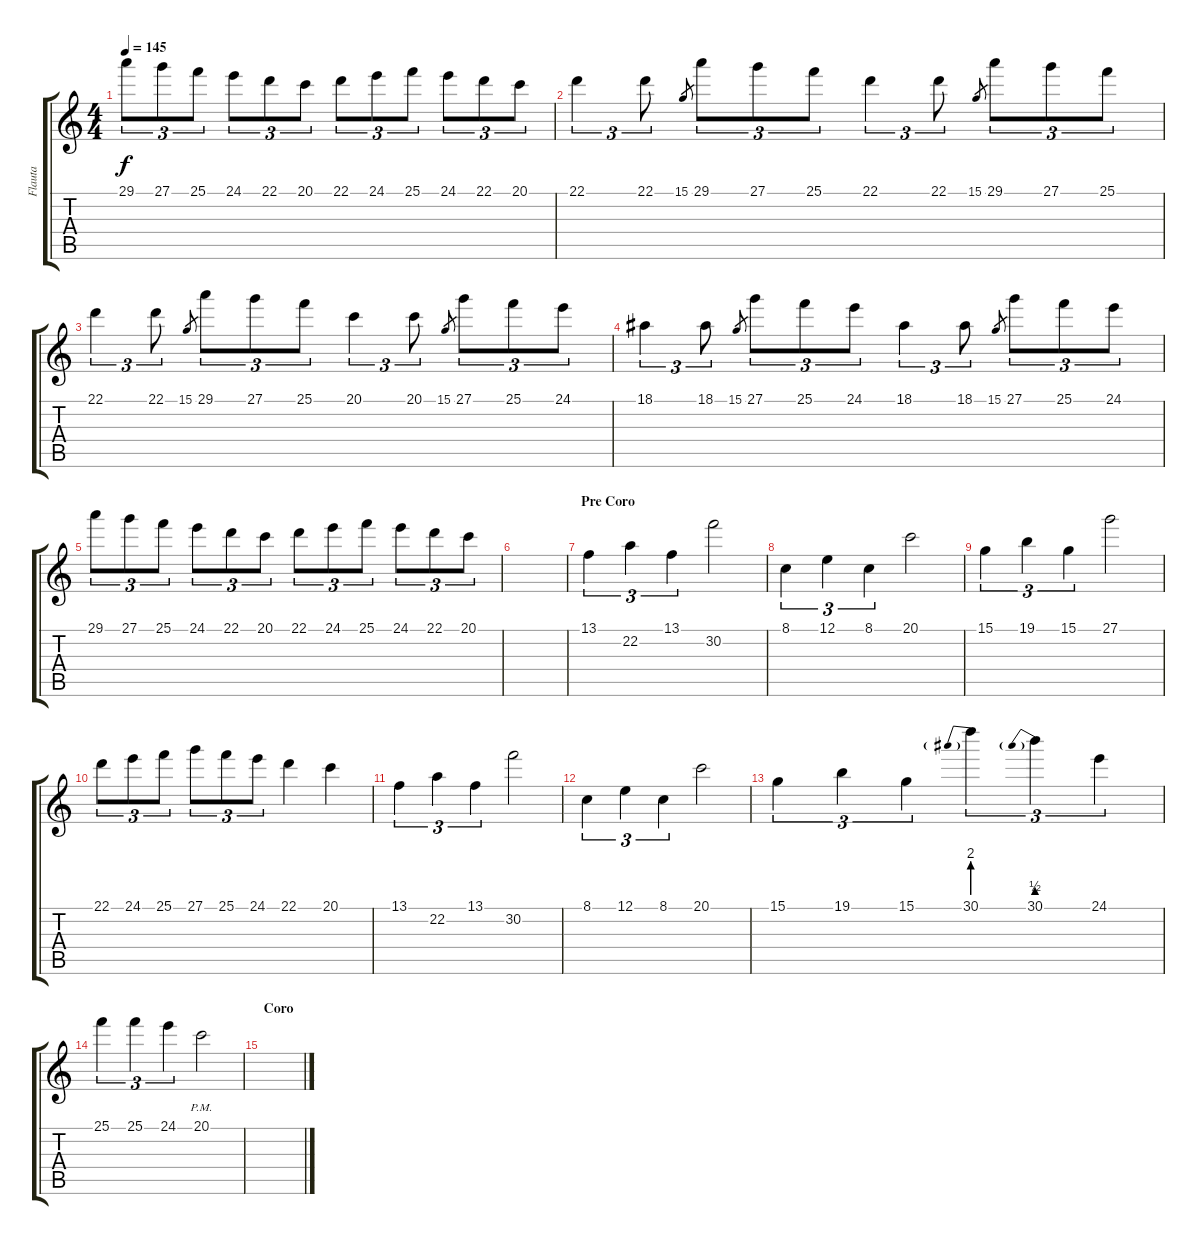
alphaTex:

\track ("Flauta" "Flauta") {instrument flute}
\staff {score tabs}
\tuning (E4 B3 G3 D3 A2 E2) {hide}
\ts (4 4)
\tempo 145
\clef g2
\ks c
29.1.8{tu (3 2) dy f} 27.1.8{tu (3 2)} 25.1.8{tu (3 2)} 24.1.8{tu (3 2)} 22.1.8{tu (3 2)} 20.1.8{tu (3 2)} 22.1.8{tu (3 2)} 24.1.8{tu (3 2)} 25.1.8{tu (3 2)} 24.1.8{tu (3 2)} 22.1.8{tu (3 2)} 20.1.8{tu (3 2)} |
22.1.4{tu (3 2)} 22.1.8{tu (3 2)} 15.1.8{gr} 29.1.8{tu (3 2)} 27.1.8{tu (3 2)} 25.1.8{tu (3 2)} 22.1.4{tu (3 2)} 22.1.8{tu (3 2)} 15.1.8{gr} 29.1.8{tu (3 2)} 27.1.8{tu (3 2)} 25.1.8{tu (3 2)} |
22.1.4{tu (3 2)} 22.1.8{tu (3 2)} 15.1.8{gr} 29.1.8{tu (3 2)} 27.1.8{tu (3 2)} 25.1.8{tu (3 2)} 20.1.4{tu (3 2)} 20.1.8{tu (3 2)} 15.1.8{gr} 27.1.8{tu (3 2)} 25.1.8{tu (3 2)} 24.1.8{tu (3 2)} |
18.1.4{tu (3 2)} 18.1.8{tu (3 2)} 15.1.8{gr} 27.1.8{tu (3 2)} 25.1.8{tu (3 2)} 24.1.8{tu (3 2)} 18.1.4{tu (3 2)} 18.1.8{tu (3 2)} 15.1.8{gr} 27.1.8{tu (3 2)} 25.1.8{tu (3 2)} 24.1.8{tu (3 2)} |
29.1.8{tu (3 2)} 27.1.8{tu (3 2)} 25.1.8{tu (3 2)} 24.1.8{tu (3 2)} 22.1.8{tu (3 2)} 20.1.8{tu (3 2)} 22.1.8{tu (3 2)} 24.1.8{tu (3 2)} 25.1.8{tu (3 2)} 24.1.8{tu (3 2)} 22.1.8{tu (3 2)} 20.1.8{tu (3 2)} |
|
\section ("" "Pre Coro")
13.1.4{tu (3 2)} 22.2.4{tu (3 2)} 13.1.4{tu (3 2)} 30.2.2 |
8.1.4{tu (3 2)} 12.1.4{tu (3 2)} 8.1.4{tu (3 2)} 20.1.2 |
15.1.4{tu (3 2)} 19.1.4{tu (3 2)} 15.1.4{tu (3 2)} 27.1.2 |
22.1.8{tu (3 2)} 24.1.8{tu (3 2)} 25.1.8{tu (3 2)} 27.1.8{tu (3 2)} 25.1.8{tu (3 2)} 24.1.8{tu (3 2)} 22.1.4 20.1.4 |
13.1.4{tu (3 2)} 22.2.4{tu (3 2)} 13.1.4{tu (3 2)} 30.2.2 |
8.1.4{tu (3 2)} 12.1.4{tu (3 2)} 8.1.4{tu (3 2)} 20.1.2 |
15.1.4{tu (3 2)} 19.1.4{tu (3 2)} 15.1.4{tu (3 2)} 30.1{be (prebend 0 8 60 8)}.4{tu (3 2)} 30.1{be (prebend 0 2 60 2)}.4{tu (3 2)} 24.1.4{tu (3 2)} |
25.1.4{tu (3 2)} 25.1.4{tu (3 2)} 24.1.4{tu (3 2)} 20.1{pm}.2 |
\section ("" "Coro")
